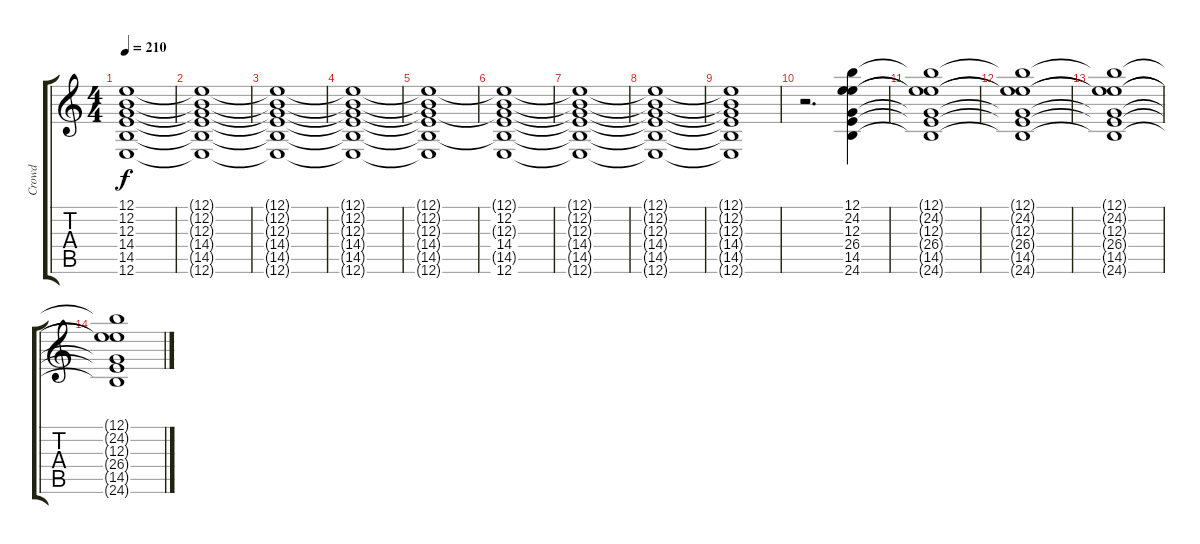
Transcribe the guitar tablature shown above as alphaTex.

\track ("Crowd" "Crowd") {instrument applause}
\staff {score tabs}
\tuning (E4 B3 G3 D3 A2 E2) {hide}
\ts (4 4)
\tempo 210
\clef g2
\ks c
(12.1{t} 12.2{t} 12.3{t} 14.4{t} 14.5{t} 12.6{t}).1{dy f} |
(12.1{t} 12.2{t} 12.3{t} 14.4{t} 14.5{t} 12.6{t}).1 |
(12.1{t} 12.2{t} 12.3{t} 14.4{t} 14.5{t} 12.6{t}).1 |
(12.1{t} 12.2{t} 12.3{t} 14.4{t} 14.5{t} 12.6{t}).1 |
(12.1{t} 12.2{t} 12.3{t} 14.4{t} 14.5{t} 12.6{t}).1 |
(12.1{t} 12.2 12.3{t} 14.4 14.5{t} 12.6).1{volume 6} |
(12.1{t} 12.2{t} 12.3{t} 14.4{t} 14.5{t} 12.6{t}).1 |
(12.1{t} 12.2{t} 12.3{t} 14.4{t} 14.5{t} 12.6{t}).1 |
(12.1{t} 12.2{t} 12.3{t} 14.4{t} 14.5{t} 12.6{t}).1 |
r.2{d volume 10} (12.1 24.2 12.3 26.4 14.5 24.6).4{volume 0} |
(12.1{t} 24.2{t} 12.3{t} 26.4{t} 14.5{t} 24.6{t}).1 |
(12.1{t} 24.2{t} 12.3{t} 26.4{t} 14.5{t} 24.6{t}).1 |
(12.1{t} 24.2{t} 12.3{t} 26.4{t} 14.5{t} 24.6{t}).1 |
(12.1{t} 24.2{t} 12.3{t} 26.4{t} 14.5{t} 24.6{t}).1
